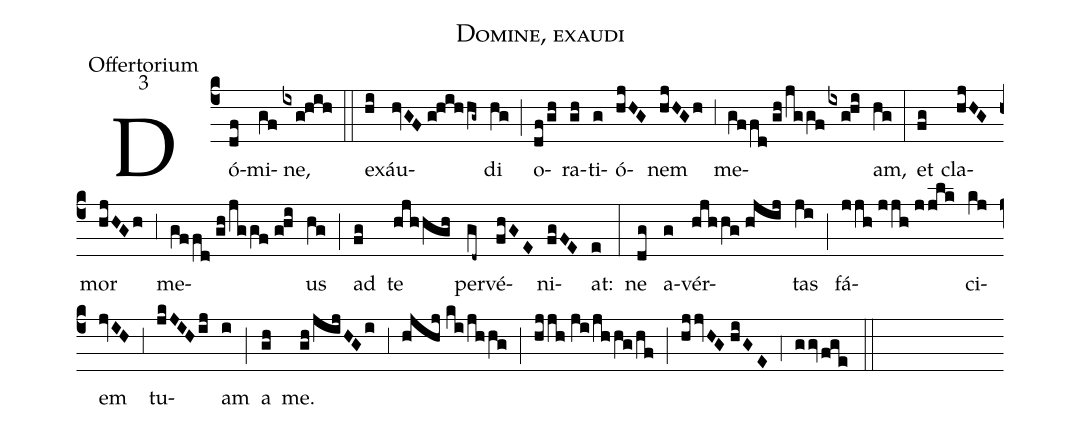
name:Domine, exaudi;
office-part:Offertorium;
mode:3;
%%
(c4) Dó(df)mi(gf)ne,(ixg!hih) (::)
ex(hi)áu(hvGF//g!hihhg~)di(hg) (;) o(df/gh)ra(gh)ti(g)ó(hjHG)nem(hjHGh) (,3) me(gffd//gh/jggf/ixg!hi)am,(hg) (:)
et(fg) cla(hjHG)mor(hjHGh) (,3) me(gffd//gh/jggf//g!hi)us(hg) (;) ad(fg) te(hjhhgh) per(gd~)vé(fhGE)ni(fgFE)at:(e) (:)
ne(dg) a(g)vér(hjhhg//hjij)tas(ji) (;) fá(jjh//jjh//jjlk)ci(kj)em(jvIH) (,3) tu(jkJIH/ij)am(i) (;) a(gh) me.(gh/jijHGi) (,3) (hjhj//ki/jhhg) (;) (hjjh//ji/jhhg/hf) (;) (hjjvHG//hiGE) (,4) (ggv/fge) (::)
